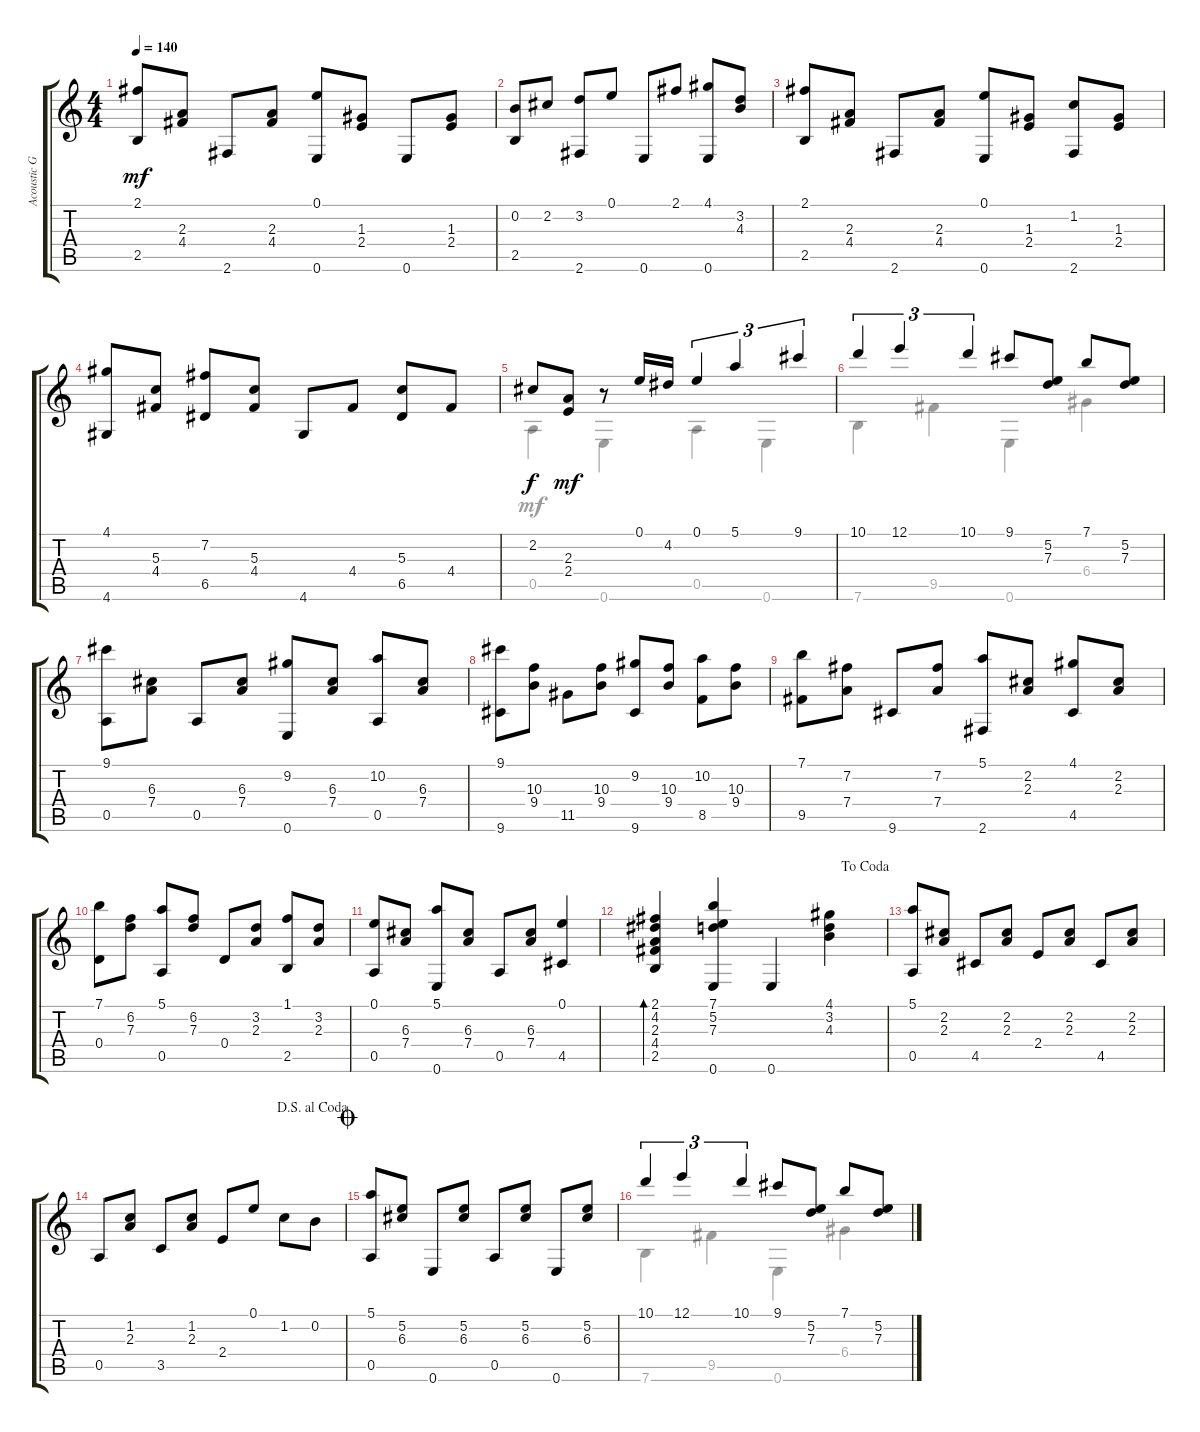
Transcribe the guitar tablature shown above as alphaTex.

\track ("Acoustic Guitar" "Acoustic G") {instrument acousticguitarnylon}
\staff {score tabs}
\tuning (E4 B3 G3 D3 A2 E2) {hide}
\voice
\ts (4 4)
\tempo 140
\clef g2
\ks c
(2.1 2.5).8{dy mf} (2.3 4.4).8 2.6.8 (2.3 4.4).8 (0.1 0.6).8 (1.3 2.4).8 0.6.8 (1.3 2.4).8 |
(0.2 2.5).8 2.2.8 (3.2 2.6).8 0.1.8 0.6.8 2.1.8 (4.1 0.6).8 (3.2 4.3).8 |
(2.1 2.5).8 (2.3 4.4).8 2.6.8 (2.3 4.4).8 (0.1 0.6).8 (1.3 2.4).8 (1.2 2.6).8 (1.3 2.4).8 |
(4.1 4.6).8 (5.3 4.4).8 (7.2 6.5).8 (5.3 4.4).8 4.6.8 4.4.8 (5.3 6.5).8 4.4.8 |
2.2.8{dy f} (2.3 2.4).8{dy mf} r.8 0.1.16 4.2.16 0.1.4{tu (3 2)} 5.1.4{tu (3 2)} 9.1.4{tu (3 2)} |
10.1.4{tu (3 2)} 12.1.4{tu (3 2)} 10.1.4{tu (3 2)} 9.1.8 (5.2 7.3).8 7.1.8 (5.2 7.3).8 |
(9.1 0.5).8 (6.3 7.4).8 0.5.8 (6.3 7.4).8 (9.2 0.6).8 (6.3 7.4).8 (10.2 0.5).8 (6.3 7.4).8 |
(9.1 9.6).8 (10.3 9.4).8 11.5.8 (10.3 9.4).8 (9.2 9.6).8 (10.3 9.4).8 (10.2 8.5).8 (10.3 9.4).8 |
(7.1 9.5).8 (7.2 7.4).8 9.6.8 (7.2 7.4).8 (5.1 2.6).8 (2.2 2.3).8 (4.1 4.5).8 (2.2 2.3).8 |
(7.1 0.4).8 (6.2 7.3).8 (5.1 0.5).8 (6.2 7.3).8 0.4.8 (3.2 2.3).8 (1.1 2.5).8 (3.2 2.3).8 |
(0.1 0.5).8 (6.3 7.4).8 (5.1 0.6).8 (6.3 7.4).8 0.5.8 (6.3 7.4).8 (0.1 4.5).4 |
\jump dacoda
(2.1 4.2 2.3 4.4 2.5).4{bd 30} (7.1 5.2 7.3 0.6).4 0.6.4 (4.1 3.2 4.3).4 |
(5.1 0.5).8 (2.2 2.3).8 4.5.8 (2.2 2.3).8 2.4.8 (2.2 2.3).8 4.5.8 (2.2 2.3).8 |
\jump dalsegnoalcoda
0.5.8 (1.2 2.3).8 3.5.8 (1.2 2.3).8 2.4.8 0.1.8 1.2.8 0.2.8 |
\jump coda
(5.1 0.5).8 (5.2 6.3).8 0.6.8 (5.2 6.3).8 0.5.8 (5.2 6.3).8 0.6.8 (5.2 6.3).8 |
10.1.4{tu (3 2)} 12.1.4{tu (3 2)} 10.1.4{tu (3 2)} 9.1.8 (5.2 7.3).8 7.1.8 (5.2 7.3).8
\voice
\clef g2
\ottava regular
\simile none
\ks c
|
|
|
|
0.5.4 0.6.4 0.5.4 0.6.4 |
7.6.4 9.5.4 0.6.4 6.4.4 |
|
|
|
|
|
|
|
|
|
7.6.4 9.5.4 0.6.4 6.4.4
